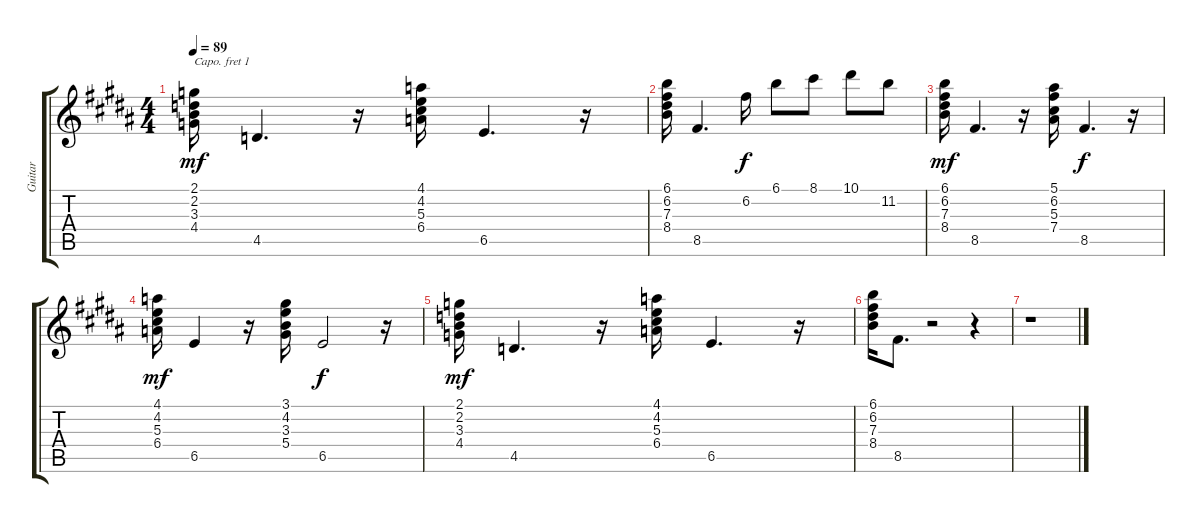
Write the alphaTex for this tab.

\track ("Guitar" "Guitar") {instrument electricguitarclean}
\staff {score tabs}
\capo 1
\tuning (E4 B3 G3 D3 A2 E2) {hide}
\ts (4 4)
\tempo 89
\clef g2
\ks b
(2.1 2.2 3.3 4.4).16{dy mf} 4.5.4{d} r.16 (4.1 4.2 5.3 6.4).16 6.5.4{d} r.16 |
(6.1 6.2 7.3 8.4).16 8.5.4{d} 6.2.16{dy f} 6.1.8 8.1.8 10.1.8 11.2.8 |
(6.1 6.2 7.3 8.4).16{dy mf} 8.5.4{d} r.16 (5.1 6.2 5.3 7.4).16 8.5.4{d dy f} r.16 |
(4.1 4.2 5.3 6.4).16{dy mf} 6.5.4 r.16 (3.1 4.2 3.3 5.4).16 6.5.2{dy f} r.16 |
(2.1 2.2 3.3 4.4).16{dy mf} 4.5.4{d} r.16 (4.1 4.2 5.3 6.4).16 6.5.4{d} r.16 |
(6.1 6.2 7.3 8.4).16 8.5.8{d} r.2 r.4 |
r.1
